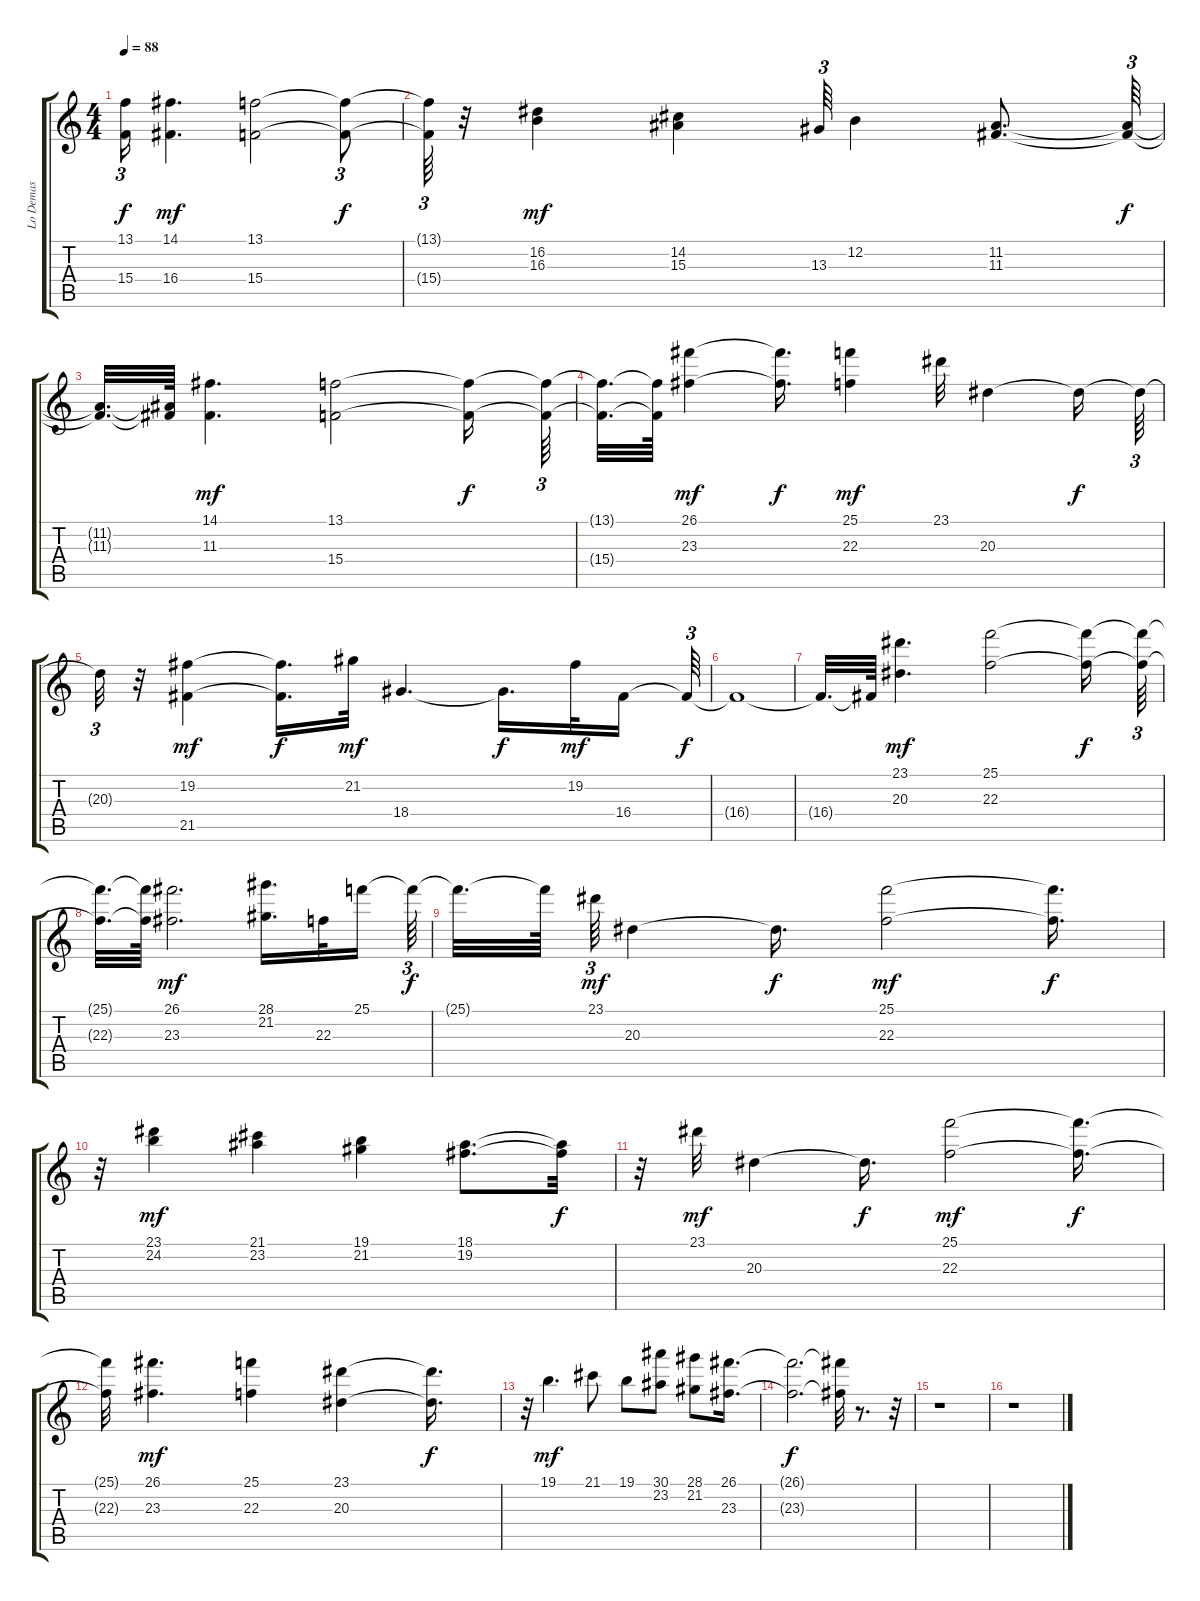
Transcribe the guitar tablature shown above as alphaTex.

\track ("Lo Demas" "Lo Demas") {instrument stringensemble1}
\staff {score tabs}
\tuning (E4 B3 G3 D3 A2 E2) {hide}
\ts (4 4)
\tempo 88
\clef g2
\ks c
(13.1{t} 15.4{t}).16{tu (3 2) dy f} (14.1 16.4).4{d dy mf} (13.1 15.4).2 (13.1{t} 15.4{t}).8{tu (3 2) dy f} |
(13.1{t} 15.4{t}).64{tu (3 2)} r.32 (16.2 16.3).4{dy mf} (14.2 15.3).4 13.3.64{tu (3 2)} 12.2.4 (11.2 11.3).8{d} (11.2{t} 11.3{t}).64{tu (3 2) dy f} |
(11.2{t} 11.3{t}).32{d} (11.2{t} 11.3{t}).64 (14.1 11.3).4{d dy mf} (13.1 15.4).2 (13.1{t} 15.4{t}).16{dy f} (13.1{t} 15.4{t}).64{tu (3 2)} |
(13.1{t} 15.4{t}).32{d} (13.1{t} 15.4{t}).64 (26.1 23.3).4{dy mf} (26.1{t} 23.3{t}).16{d dy f} (25.1 22.3).4{dy mf} 23.1.32 20.3.4 20.3{t}.16{dy f} 20.3{t}.64{tu (3 2)} |
20.3{t}.32{tu (3 2)} r.32 (19.2 21.5).4{dy mf} (19.2{t} 21.5{t}).16{d dy f} 21.2.32{dy mf} 18.4.4{d} 18.4{t}.16{d dy f} 19.2.32{dy mf} 16.4.16{beam splitsecondary} 16.4{t}.64{tu (3 2) dy f} |
16.4{t}.1 |
16.4{t}.32{d} 16.4{t}.64 (23.1 20.3).4{d dy mf} (25.1 22.3).2 (25.1{t} 22.3{t}).16{dy f} (25.1{t} 22.3{t}).64{tu (3 2)} |
(25.1{t} 22.3{t}).32{d} (25.1{t} 22.3{t}).64 (26.1 23.3).2{d dy mf} (28.1 21.2).16{d} 22.3.32 25.1.16 25.1{t}.64{tu (3 2) dy f} |
25.1{t}.32{d} 25.1{t}.64 23.1.64{tu (3 2) dy mf} 20.3.4 20.3{t}.16{d dy f} (25.1 22.3).2{dy mf} (25.1{t} 22.3{t}).16{d dy f} |
r.32 (23.1 24.2).4{dy mf} (21.1 23.2).4 (19.1 21.2).4 (18.1 19.2).8{d} (18.1{t} 19.2{t}).32{dy f} |
r.32 23.1.32{dy mf} 20.3.4 20.3{t}.16{d dy f} (25.1 22.3).2{dy mf} (25.1{t} 22.3{t}).16{d dy f} |
(25.1{t} 22.3{t}).32 (26.1 23.3).4{d dy mf} (25.1 22.3).4 (23.1 20.3).4 (23.1{t} 20.3{t}).16{d dy f} |
r.32 19.1.4{d dy mf} 21.1.8 19.1.8 (30.1 23.2).8 (28.1 21.2).8 (26.1 23.3).16{d} |
(26.1{t} 23.3{t}).2{d dy f} (26.1{t} 23.3{t}).32 r.8{d} r.32 |
r.1 |
r.1
